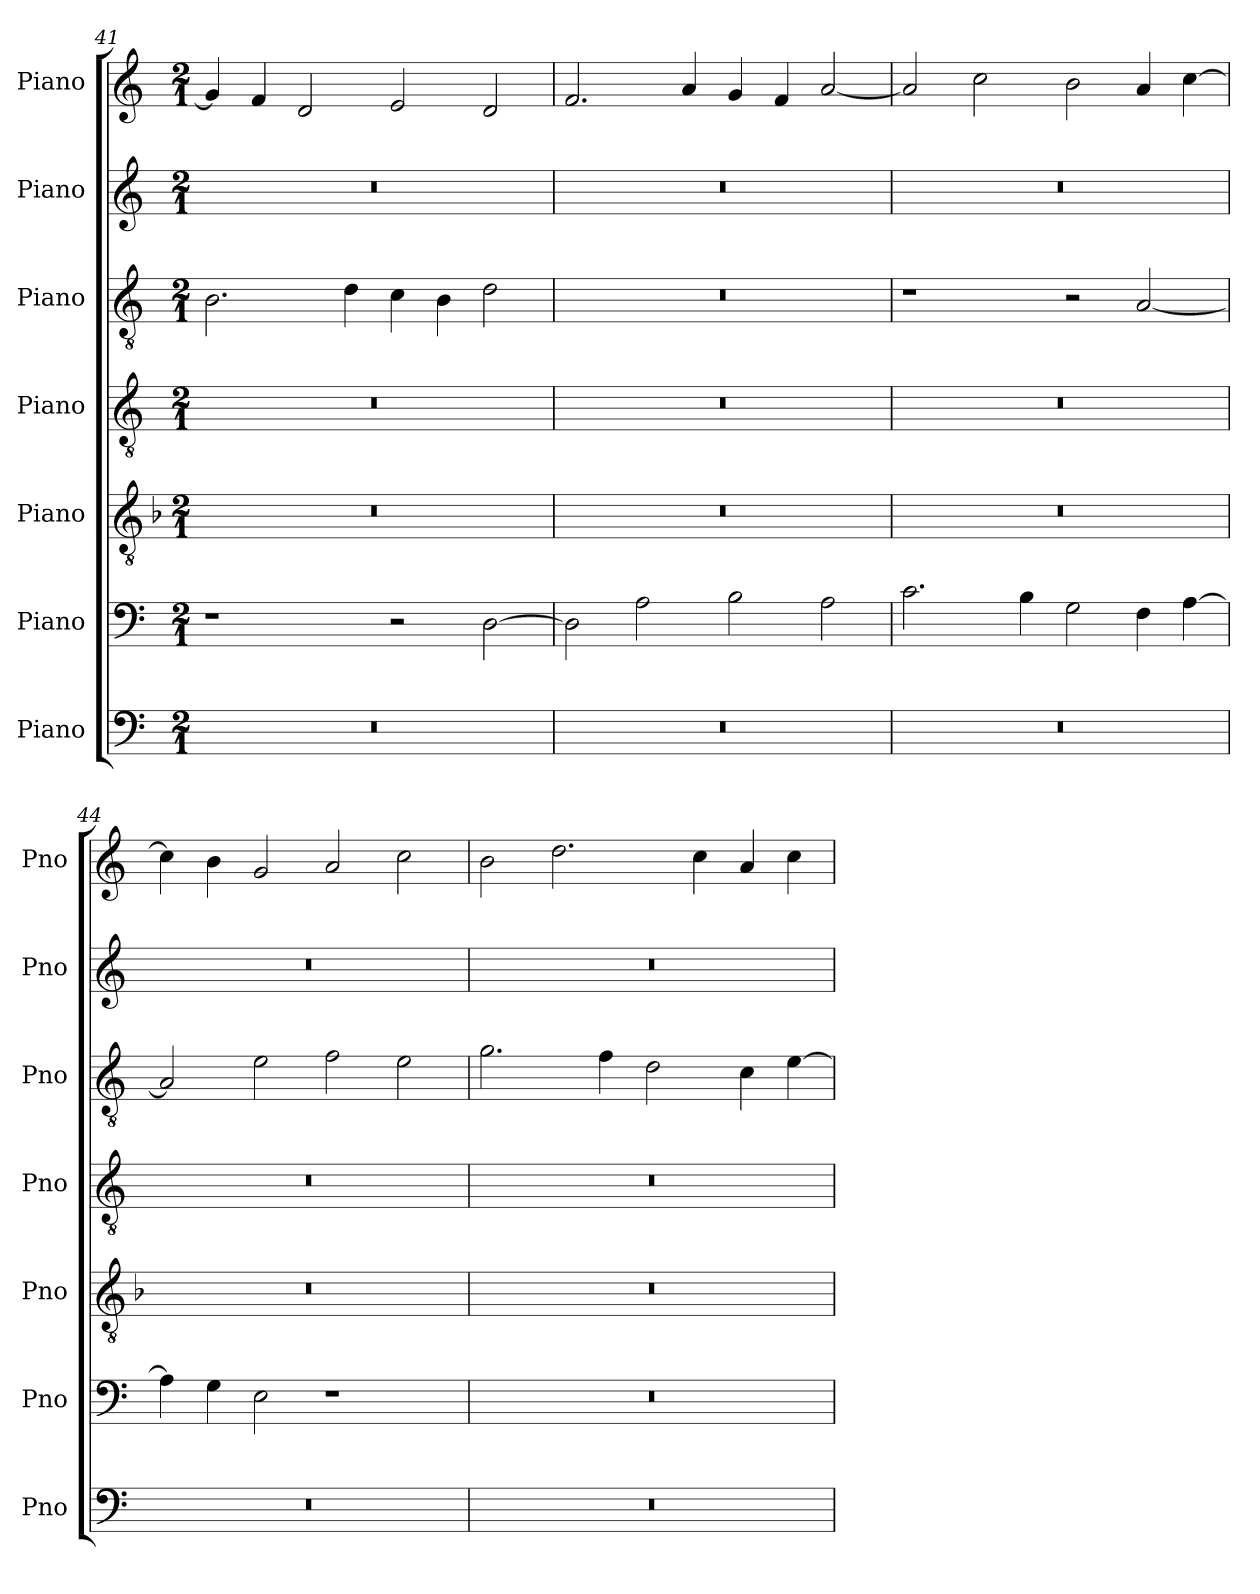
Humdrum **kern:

**kern	**kern	**kern	**kern	**kern	**kern	**kern
*part7	*part6	*part5	*part4	*part3	*part2	*part1
*staff7	*staff6	*staff5	*staff4	*staff3	*staff2	*staff1
*I"Piano	*I"Piano	*I"Piano	*I"Piano	*I"Piano	*I"Piano	*I"Piano
*I'Pno	*I'Pno	*I'Pno	*I'Pno	*I'Pno	*I'Pno	*I'Pno
!!LO:LB:g=z
*clefF4	*clefF4	*clefGv2	*clefGv2	*clefGv2	*clefG2	*clefG2
*k[]	*k[]	*k[b-]	*k[]	*k[]	*k[]	*k[]
*M2/1	*M2/1	*M2/1	*M2/1	*M2/1	*M2/1	*M2/1
=41	=41	=41	=41	=41	=41	=41
0r	1r	0r	0r	2.B\	0r	4g/]
.	.	.	.	.	.	4f/
.	.	.	.	.	.	2d/
.	.	.	.	4d\	.	.
.	2r	.	.	4c\	.	2e/
.	.	.	.	4B\	.	.
.	[2D\	.	.	2d\	.	2d/
=42	=42	=42	=42	=42	=42	=42
0r	2D\]	0r	0r	0r	0r	2.f/
.	2A\	.	.	.	.	.
.	.	.	.	.	.	4a/
.	2B\	.	.	.	.	4g/
.	.	.	.	.	.	4f/
.	2A\	.	.	.	.	[2a/
=43	=43	=43	=43	=43	=43	=43
0r	2.c\	0r	0r	1r	0r	2a/]
.	.	.	.	.	.	2cc\
.	4B\	.	.	.	.	.
.	2G\	.	.	2r	.	2b\
.	4F\	.	.	[2A/	.	4a/
.	[4A\	.	.	.	.	[4cc\
!!LO:PB:g=z
=44	=44	=44	=44	=44	=44	=44
0r	4A\]	0r	0r	2A/]	0r	4cc\]
.	4G\	.	.	.	.	4b\
.	2E\	.	.	2e\	.	2g/
.	1r	.	.	2f\	.	2a/
.	.	.	.	2e\	.	2cc\
=45	=45	=45	=45	=45	=45	=45
0r	0r	0r	0r	2.g\	0r	2b\
.	.	.	.	.	.	2.dd\
.	.	.	.	4f\	.	.
.	.	.	.	2d\	.	.
.	.	.	.	.	.	4cc\
.	.	.	.	4c\	.	4a/
.	.	.	.	[4e\	.	4cc\
=	=	=	=	=	=	=
*-	*-	*-	*-	*-	*-	*-
